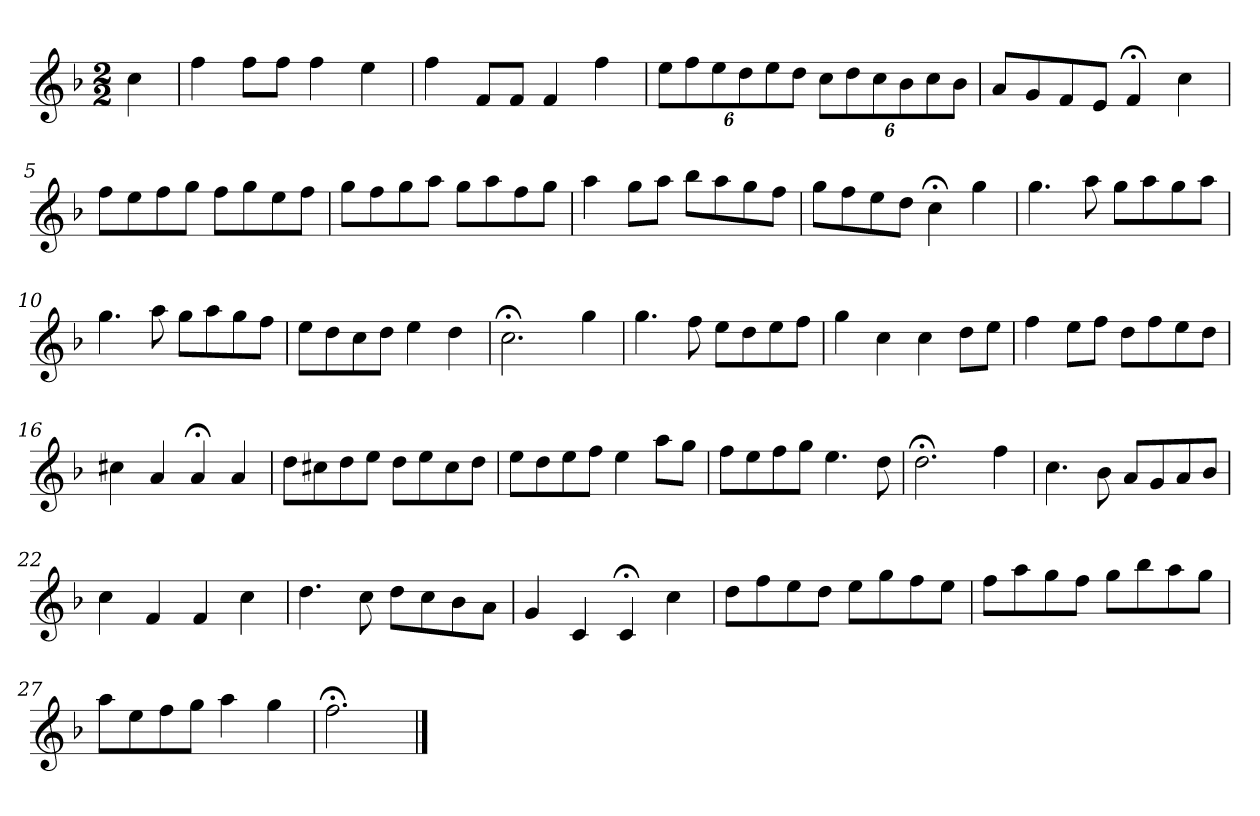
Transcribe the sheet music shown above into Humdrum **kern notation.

**kern
*part1
*staff1
*k[b-]
*F:
*M2/2
*MM120
=
4cc
=1
4ff
8ffL
8ffJ
4ff
4ee
=2
4ff
8fL
8fJ
4f
4ff
=3
12eeL
12ff
12ee
12dd
12ee
12ddJ
12ccL
12dd
12cc
12b-
12cc
12b-J
=4
8aL
8g
8f
8eJ
4f;<
4cc
=5
8ffL
8ee
8ff
8ggJ
8ffL
8gg
8ee
8ffJ
=6
8ggL
8ff
8gg
8aaJ
8ggL
8aa
8ff
8ggJ
=7
4aa
8ggL
8aaJ
8bb-L
8aa
8gg
8ffJ
=8
8ggL
8ff
8ee
8ddJ
4cc;<
4gg
=9
4.gg
8aa
8ggL
8aa
8gg
8aaJ
=10
4.gg
8aa
8ggL
8aa
8gg
8ffJ
=11
8eeL
8dd
8cc
8ddJ
4ee
4dd
=12
2.cc;<
4gg
=13
4.gg
8ff
8eeL
8dd
8ee
8ffJ
=14
4gg
4cc
4cc
8ddL
8eeJ
=15
4ff
8eeL
8ffJ
8ddL
8ff
8ee
8ddJ
=16
4cc#X
4a
4a;<
4a
=17
8ddL
8cc#X
8dd
8eeJ
8ddL
8ee
8cc#
8ddJ
=18
8eeL
8dd
8ee
8ffJ
4ee
8aaL
8ggJ
=19
8ffL
8ee
8ff
8ggJ
4.ee
8dd
=20
2.dd;<
4ff
=21
4.cc
8b-
8aL
8g
8a
8b-J
=22
4cc
4f
4f
4cc
=23
4.dd
8cc
8ddL
8cc
8b-
8aJ
=24
4g
4c
4c;<
4cc
=25
8ddL
8ff
8ee
8ddJ
8eeL
8gg
8ff
8eeJ
=26
8ffL
8aa
8gg
8ffJ
8ggL
8bb-
8aa
8ggJ
=27
8aaL
8ee
8ff
8ggJ
4aa
4gg
=28
2.ff;<
==
*-
